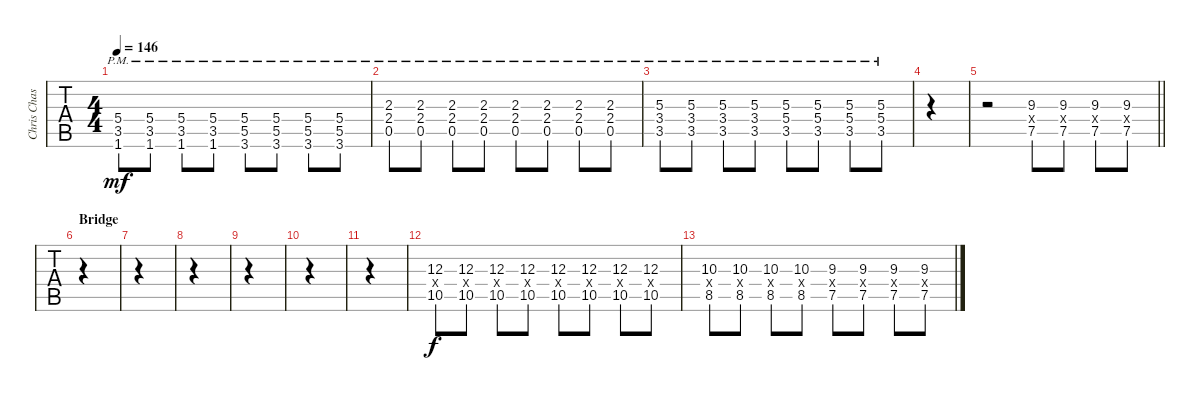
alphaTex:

\track ("Chris Chasse - Guitar Two" "Chris Chas") {instrument distortionguitar}
\staff {tabs}
\tuning (Eb4 Bb3 Gb3 Db3 Ab2 Eb2) {hide}
\ts (4 4)
\tempo 146
\clef g2
\ks c
(5.4{pm} 3.5{pm} 1.6{pm}).8{dy mf} (5.4{pm} 3.5{pm} 1.6{pm}).8 (5.4{pm} 3.5{pm} 1.6{pm}).8 (5.4{pm} 3.5{pm} 1.6{pm}).8 (5.4{pm} 5.5{pm} 3.6{pm}).8 (5.4{pm} 5.5{pm} 3.6{pm}).8 (5.4{pm} 5.5{pm} 3.6{pm}).8 (5.4{pm} 5.5{pm} 3.6{pm}).8 |
(2.3{pm} 2.4{pm} 0.5{pm}).8 (2.3{pm} 2.4{pm} 0.5{pm}).8 (2.3{pm} 2.4{pm} 0.5{pm}).8 (2.3{pm} 2.4{pm} 0.5{pm}).8 (2.3{pm} 2.4{pm} 0.5{pm}).8 (2.3{pm} 2.4{pm} 0.5{pm}).8 (2.3{pm} 2.4{pm} 0.5{pm}).8 (2.3{pm} 2.4{pm} 0.5{pm}).8 |
(5.3{pm} 3.4{pm} 3.5{pm}).8 (5.3{pm} 3.4{pm} 3.5{pm}).8 (5.3{pm} 3.4{pm} 3.5{pm}).8 (5.3{pm} 3.4{pm} 3.5{pm}).8 (5.3{pm} 5.4{pm} 3.5{pm}).8 (5.3{pm} 5.4{pm} 3.5{pm}).8 (5.3{pm} 5.4{pm} 3.5{pm}).8 (5.3{pm} 5.4{pm} 3.5{pm}).8 |
|
\barLineRight lightlight
r.2 (9.3 7.4{x} 7.5).8 (9.3 7.4{x} 7.5).8 (9.3 7.4{x} 7.5).8 (9.3 7.4{x} 7.5).8 |
\section ("" "Bridge")
|
|
|
|
|
|
(12.3 10.4{x} 10.5).8{dy f} (12.3 10.4{x} 10.5).8 (12.3 10.4{x} 10.5).8 (12.3 10.4{x} 10.5).8 (12.3 10.4{x} 10.5).8 (12.3 10.4{x} 10.5).8 (12.3 10.4{x} 10.5).8 (12.3 10.4{x} 10.5).8 |
(10.3 8.4{x} 8.5).8 (10.3 8.4{x} 8.5).8 (10.3 8.4{x} 8.5).8 (10.3 8.4{x} 8.5).8 (9.3 7.4{x} 7.5).8 (9.3 7.4{x} 7.5).8 (9.3 7.4{x} 7.5).8 (9.3 7.4{x} 7.5).8
